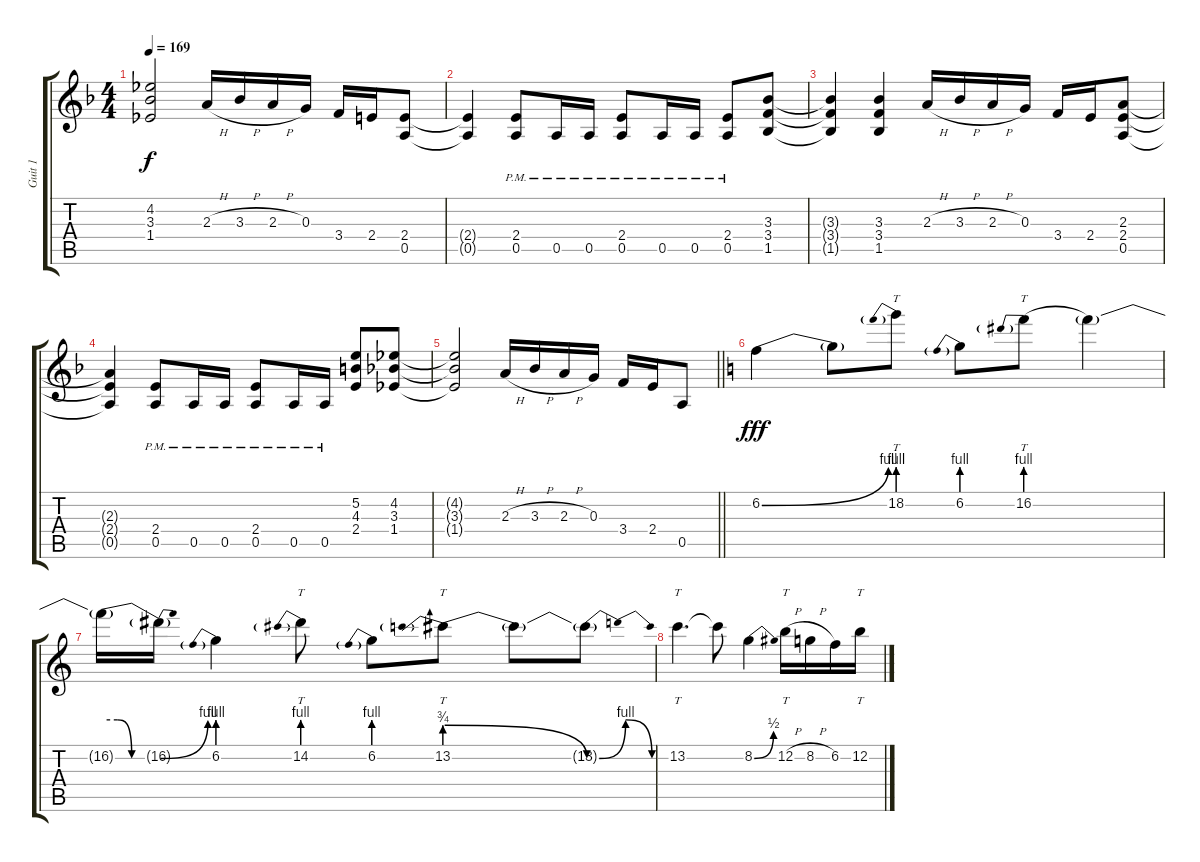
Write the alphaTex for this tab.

\track ("Guit 1" "Guit 1") {mute instrument distortionguitar}
\staff {score tabs}
\tuning (E4 B3 G3 D3 A2 E2) {hide}
\ts (4 4)
\tempo 169
\clef g2
\ks f
(4.2{t} 3.3{t} 1.4{t}).2{dy f} 2.3{h}.16 3.3{h}.16 2.3{h}.16 0.3.16 3.4.16 2.4.16 (2.4 0.5).8 |
(2.4{t} 0.5{t}).4 (2.4{pm} 0.5{pm}).8 0.5{pm}.16 0.5{pm}.16 (2.4{pm} 0.5{pm}).8 0.5{pm}.16 0.5{pm}.16 (2.4{pm} 0.5{pm}).8 (3.3 3.4 1.5).8 |
(3.3{t} 3.4{t} 1.5{t}).4 (3.3 3.4 1.5).4 2.3{h}.16 3.3{h}.16 2.3{h}.16 0.3.16 3.4.16 2.4.16 (2.3 2.4 0.5).8 |
(2.3{t} 2.4{t} 0.5{t}).4 (2.4{pm} 0.5{pm}).8 0.5{pm}.16 0.5{pm}.16 (2.4{pm} 0.5{pm}).8 0.5{pm}.16 0.5{pm}.16 (5.2 4.3 2.4).8 (4.2 3.3 1.4).8 |
\barLineRight lightlight
(4.2{t} 3.3{t} 1.4{t}).2 2.3{h}.16 3.3{h}.16 2.3{h}.16 0.3.16 3.4.16 2.4.16 0.5.8 |
\ks c
6.2{be (bend 0 0 60 4)}.4{dy fff volume 16 balance 6 instrument distortionguitar} 6.2{t}.8 18.2{be (prebend 0 4 60 4)}.8{tt} 6.2{be (prebend 0 4 60 4)}.8 16.2{be (prebend 0 4 60 4)}.8{tt} 16.2{t}.4 |
16.2{be (custom 0 4 15 4 30 0 60 0) t}.16 16.2{be (bend 0 0 60 4) t}.16 6.2{be (prebend 0 4 60 4)}.4 14.2{be (prebend 0 4 60 4)}.8{tt} 6.2{be (prebend 0 4 60 4)}.8 13.2{be (prebendrelease 0 3 60 0)}.8{tt} 13.2{t}.8 13.2{be (bendrelease 0 0 55 4 55 4 60 0) t}.8 |
13.2.4{tt d} 13.2{t}.8 8.2{be (bend 0 0 60 2)}.4 12.2{h}.16{tt} 8.2{h}.16 6.2.16 12.2{h}.16{tt}
